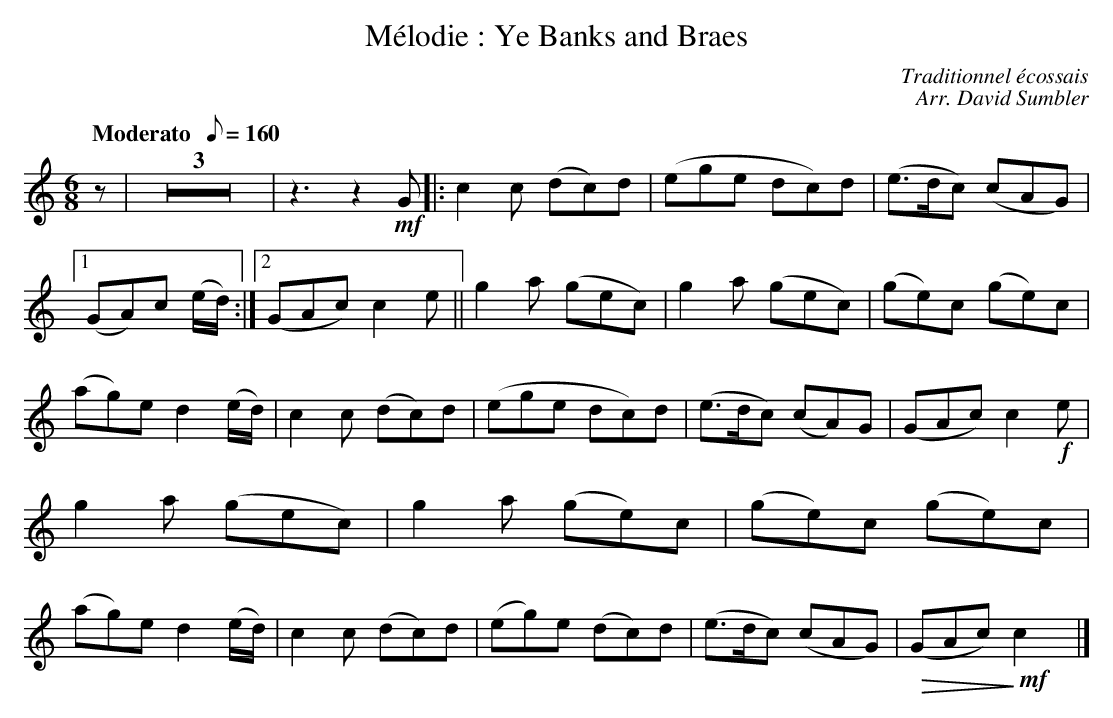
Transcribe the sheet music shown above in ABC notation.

X:1
T:Mélodie : Ye Banks and Braes
C:Traditionnel écossais
C:Arr. David Sumbler
M:6/8
L:1/8
Q:"Moderato  "1/8=160
K:Cmaj clef=treble
z |Z3| z3 z2 !mf! G |: c2c (dc)d | (ege dc)d | (e>dc) (cAG) |1 (GA)c (e/2d/2) :|2 (GAc) c2e ||\
g2a (gec) | g2a (gec) | (ge)c (ge)c | (ag)e d2 (e/2d/2) |\
c2c (dc)d | (ege dc)d | (e>dc) (cA)G | (GAc) c2!f!e |\
g2a (gec) | g2a (ge)c | (ge)c (ge)c | (ag)e d2 (e/2d/2) |\
c2c (dc)d | (eg)e (dc)d | (e>dc) (cAG) | !>(! (GAc) !>)! !mf!c2 y|]
